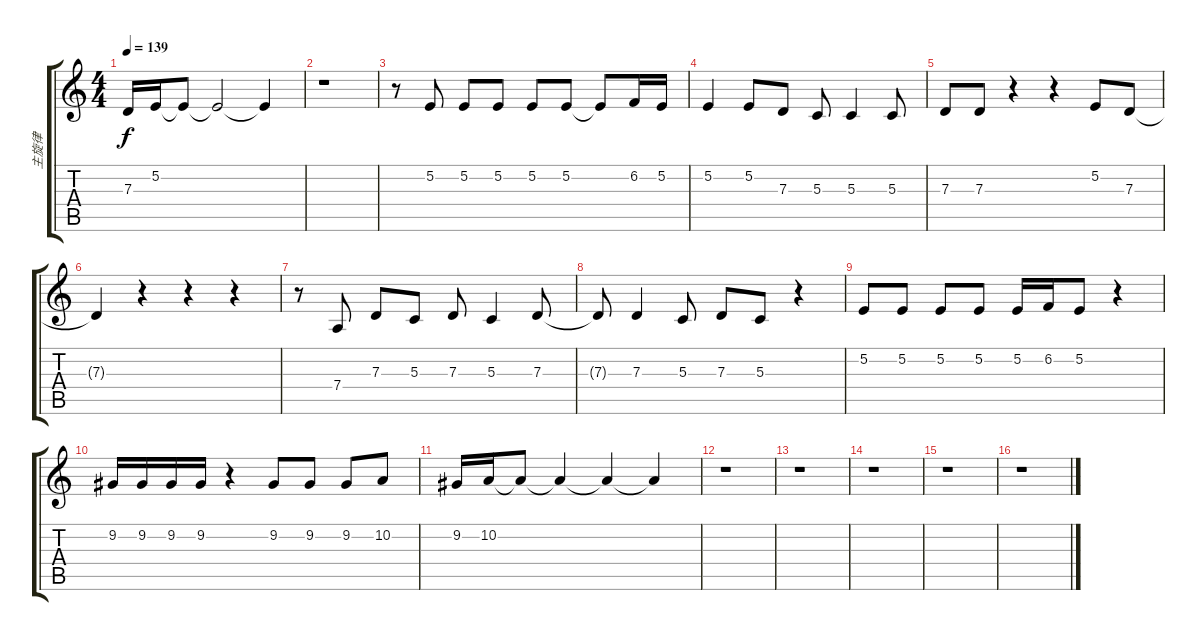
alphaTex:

\track ("主旋律" "主旋律") {instrument tenorsax}
\staff {score tabs}
\tuning (E4 B3 G3 D3 A2 E2) {hide}
\ts (4 4)
\tempo 139
\clef g2
\ks c
7.3.16{dy f} 5.2.16 5.2{t}.8 5.2{t}.2 5.2{t}.4 |
r.1 |
r.8 5.2.8 5.2.8 5.2.8 5.2.8 5.2.8 5.2{t}.8 6.2.16 5.2.16 |
5.2.4 5.2.8 7.3.8 5.3.8 5.3.4 5.3.8 |
7.3.8 7.3.8 r.4 r.4 5.2.8 7.3.8 |
7.3{t}.4 r.4 r.4 r.4 |
r.8 7.4.8 7.3.8 5.3.8 7.3.8 5.3.4 7.3.8 |
7.3{t}.8 7.3.4 5.3.8 7.3.8 5.3.8 r.4 |
5.2.8 5.2.8 5.2.8 5.2.8 5.2.16 6.2.16 5.2.8 r.4 |
9.2.16 9.2.16 9.2.16 9.2.16 r.4 9.2.8 9.2.8 9.2.8 10.2.8 |
9.2.16 10.2.16 10.2{t}.8 10.2{t}.4 10.2{t}.4 10.2{t}.4 |
r.1 |
r.1 |
r.1 |
r.1 |
r.1
